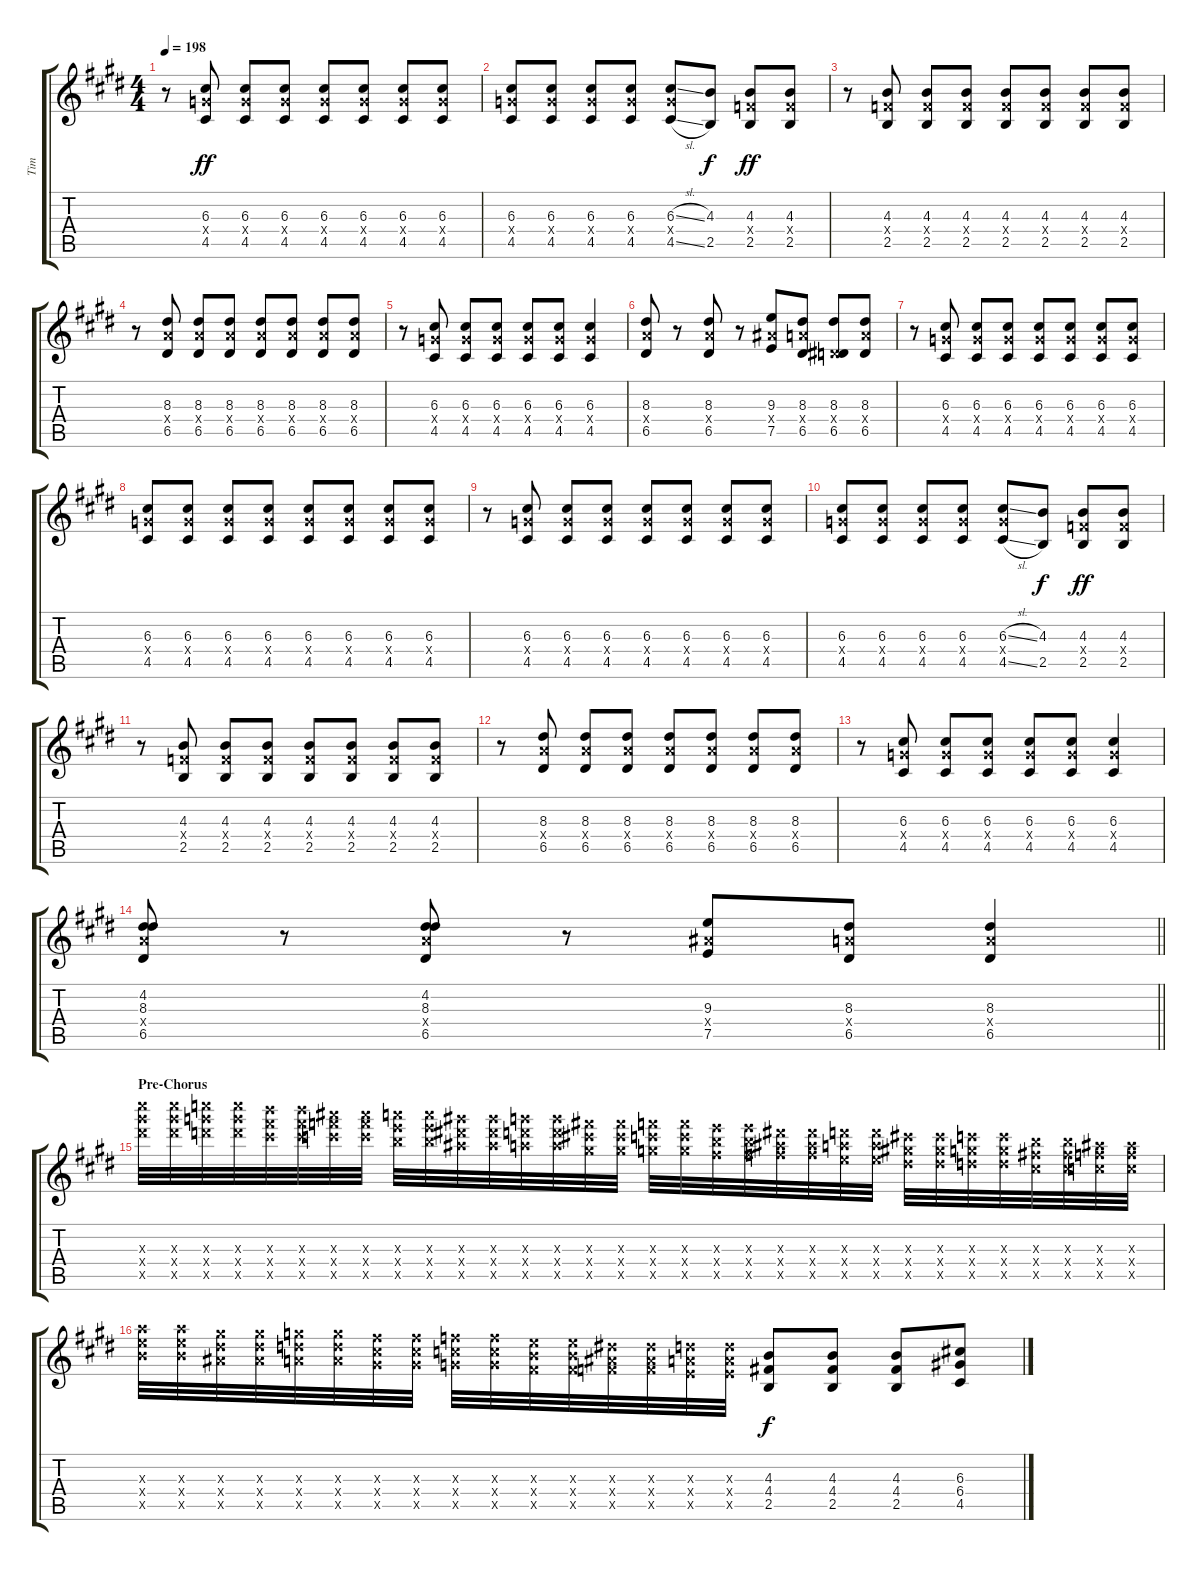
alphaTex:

\track ("Tim" "Tim") {instrument distortionguitar}
\staff {score tabs}
\tuning (E4 B3 G3 D3 A2 E2) {hide}
\ts (4 4)
\tempo 198
\clef g2
\ks e
r.8{dy ff} (6.3 5.4{x} 4.5).8 (6.3 5.4{x} 4.5).8 (6.3 5.4{x} 4.5).8 (6.3 5.4{x} 4.5).8 (6.3 5.4{x} 4.5).8 (6.3 5.4{x} 4.5).8 (6.3 5.4{x} 4.5).8 |
(6.3 5.4{x} 4.5).8 (6.3 5.4{x} 4.5).8 (6.3 5.4{x} 4.5).8 (6.3 5.4{x} 4.5).8 (6.3{sl} 5.4{x} 4.5{sl}).8 (4.3 2.5).8{dy f} (4.3 3.4{x} 2.5).8{dy ff} (4.3 3.4{x} 2.5).8 |
r.8 (4.3 3.4{x} 2.5).8 (4.3 3.4{x} 2.5).8 (4.3 3.4{x} 2.5).8 (4.3 3.4{x} 2.5).8 (4.3 3.4{x} 2.5).8 (4.3 3.4{x} 2.5).8 (4.3 3.4{x} 2.5).8 |
r.8 (8.3 7.4{x} 6.5).8 (8.3 7.4{x} 6.5).8 (8.3 7.4{x} 6.5).8 (8.3 7.4{x} 6.5).8 (8.3 7.4{x} 6.5).8 (8.3 7.4{x} 6.5).8 (8.3 7.4{x} 6.5).8 |
r.8 (6.3 5.4{x} 4.5).8 (6.3 5.4{x} 4.5).8 (6.3 5.4{x} 4.5).8 (6.3 5.4{x} 4.5).8 (6.3 5.4{x} 4.5).8 (6.3 5.4{x} 4.5).4 |
(8.3 7.4{x} 6.5).8 r.8 (8.3 7.4{x} 6.5).8 r.8 (9.3 8.4{x} 7.5).8 (8.3 7.4{x} 6.5).8 (8.3 0.4{x} 6.5).8 (8.3 7.4{x} 6.5).8 |
r.8 (6.3 5.4{x} 4.5).8 (6.3 5.4{x} 4.5).8 (6.3 5.4{x} 4.5).8 (6.3 5.4{x} 4.5).8 (6.3 5.4{x} 4.5).8 (6.3 5.4{x} 4.5).8 (6.3 5.4{x} 4.5).8 |
(6.3 5.4{x} 4.5).8 (6.3 5.4{x} 4.5).8 (6.3 5.4{x} 4.5).8 (6.3 5.4{x} 4.5).8 (6.3 5.4{x} 4.5).8 (6.3 5.4{x} 4.5).8 (6.3 5.4{x} 4.5).8 (6.3 5.4{x} 4.5).8 |
r.8 (6.3 5.4{x} 4.5).8 (6.3 5.4{x} 4.5).8 (6.3 5.4{x} 4.5).8 (6.3 5.4{x} 4.5).8 (6.3 5.4{x} 4.5).8 (6.3 5.4{x} 4.5).8 (6.3 5.4{x} 4.5).8 |
(6.3 5.4{x} 4.5).8 (6.3 5.4{x} 4.5).8 (6.3 5.4{x} 4.5).8 (6.3 5.4{x} 4.5).8 (6.3{sl} 5.4{x} 4.5{sl}).8 (4.3 2.5).8{dy f} (4.3 3.4{x} 2.5).8{dy ff} (4.3 3.4{x} 2.5).8 |
r.8 (4.3 3.4{x} 2.5).8 (4.3 3.4{x} 2.5).8 (4.3 3.4{x} 2.5).8 (4.3 3.4{x} 2.5).8 (4.3 3.4{x} 2.5).8 (4.3 3.4{x} 2.5).8 (4.3 3.4{x} 2.5).8 |
r.8 (8.3 7.4{x} 6.5).8 (8.3 7.4{x} 6.5).8 (8.3 7.4{x} 6.5).8 (8.3 7.4{x} 6.5).8 (8.3 7.4{x} 6.5).8 (8.3 7.4{x} 6.5).8 (8.3 7.4{x} 6.5).8 |
r.8 (6.3 5.4{x} 4.5).8 (6.3 5.4{x} 4.5).8 (6.3 5.4{x} 4.5).8 (6.3 5.4{x} 4.5).8 (6.3 5.4{x} 4.5).8 (6.3 5.4{x} 4.5).4 |
\barLineRight lightlight
(4.2 8.3 7.4{x} 6.5).8 r.8 (4.2 8.3 7.4{x} 6.5).8 r.8 (9.3 8.4{x} 7.5).8 (8.3 7.4{x} 6.5).8 (8.3 7.4{x} 6.5).4 |
\section ("" "Pre-Chorus")
(30.3{x} 30.4{x} 30.5{x}).32 (30.3{x} 30.4{x} 30.5{x}).32 (29.3{x} 29.4{x} 29.5{x}).32 (29.3{x} 29.4{x} 29.5{x}).32 (28.3{x} 28.4{x} 28.5{x}).32 (28.3{x} 28.4{x} 28.5{x}).32 (27.3{x} 27.4{x} 27.5{x}).32 (27.3{x} 27.4{x} 27.5{x}).32 (26.3{x} 26.4{x} 26.5{x}).32 (26.3{x} 26.4{x} 26.5{x}).32 (25.3{x} 25.4{x} 25.5{x}).32 (25.3{x} 25.4{x} 25.5{x}).32 (24.3{x} 24.4{x} 24.5{x}).32 (24.3{x} 24.4{x} 24.5{x}).32 (23.3{x} 23.4{x} 23.5{x}).32 (23.3{x} 23.4{x} 23.5{x}).32 (22.3{x} 22.4{x} 22.5{x}).32 (22.3{x} 22.4{x} 22.5{x}).32 (21.3{x} 21.4{x} 21.5{x}).32 (21.3{x} 21.4{x} 21.5{x}).32 (20.3{x} 20.4{x} 20.5{x}).32 (20.3{x} 20.4{x} 20.5{x}).32 (19.3{x} 19.4{x} 19.5{x}).32 (19.3{x} 19.4{x} 19.5{x}).32 (18.3{x} 18.4{x} 18.5{x}).32 (18.3{x} 18.4{x} 18.5{x}).32 (17.3{x} 17.4{x} 17.5{x}).32 (17.3{x} 17.4{x} 17.5{x}).32 (16.3{x} 16.4{x} 16.5{x}).32 (16.3{x} 16.4{x} 16.5{x}).32 (15.3{x} 15.4{x} 15.5{x}).32 (15.3{x} 15.4{x} 15.5{x}).32 |
(14.3{x} 14.4{x} 14.5{x}).32 (14.3{x} 14.4{x} 14.5{x}).32 (13.3{x} 13.4{x} 13.5{x}).32 (13.3{x} 13.4{x} 13.5{x}).32 (12.3{x} 12.4{x} 12.5{x}).32 (12.3{x} 12.4{x} 12.5{x}).32 (11.3{x} 11.4{x} 11.5{x}).32 (11.3{x} 11.4{x} 11.5{x}).32 (10.3{x} 10.4{x} 10.5{x}).32 (10.3{x} 10.4{x} 10.5{x}).32 (9.3{x} 9.4{x} 9.5{x}).32 (9.3{x} 9.4{x} 9.5{x}).32 (8.3{x} 8.4{x} 8.5{x}).32 (8.3{x} 8.4{x} 8.5{x}).32 (7.3{x} 7.4{x} 7.5{x}).32 (7.3{x} 7.4{x} 7.5{x}).32 (4.3 4.4 2.5).8{dy f} (4.3 4.4 2.5).8 (4.3 4.4 2.5).8 (6.3 6.4 4.5).8
